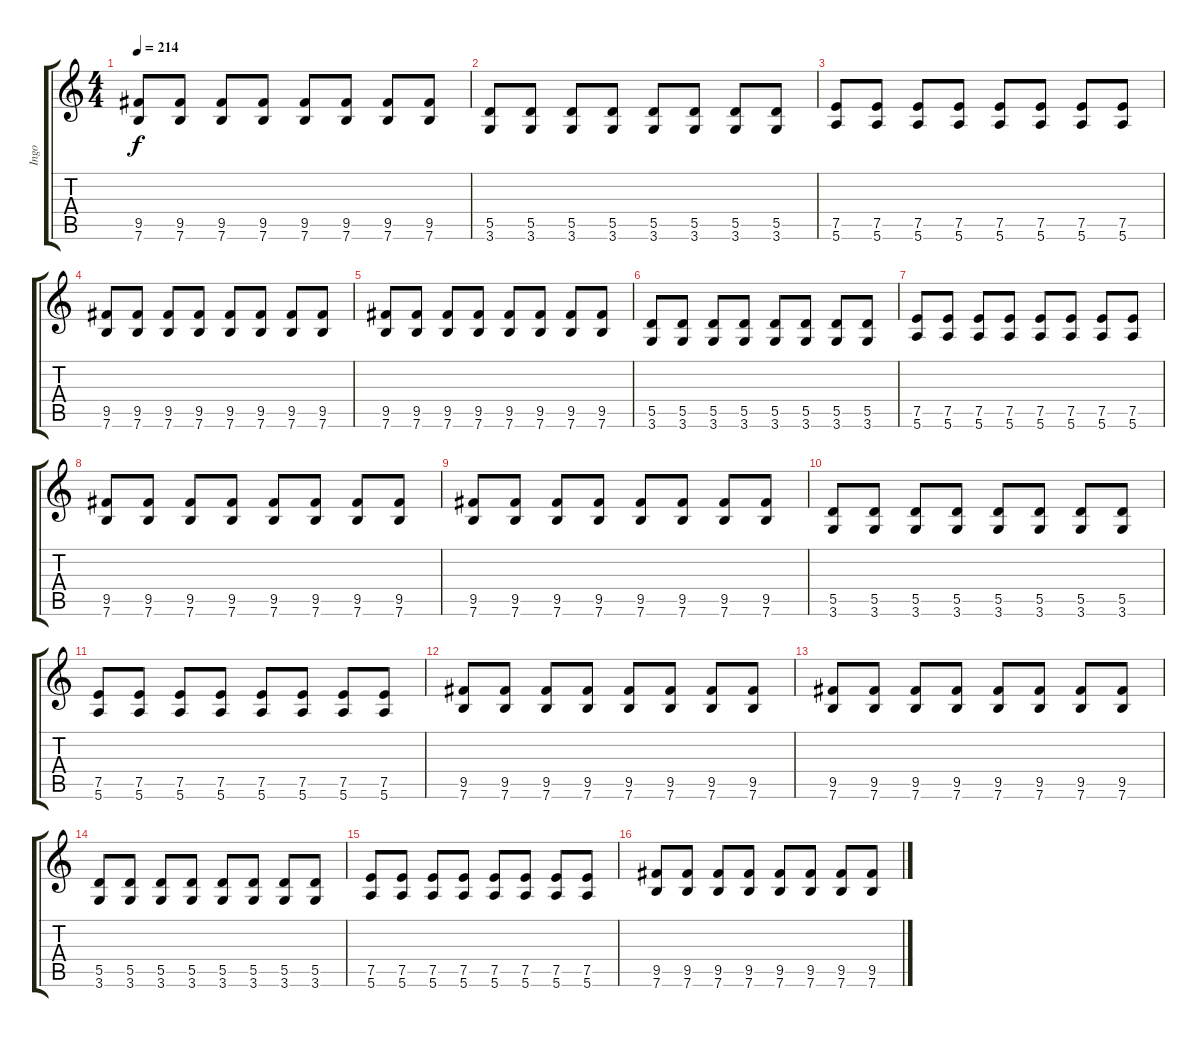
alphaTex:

\track ("Ingo" "Ingo") {instrument overdrivenguitar}
\staff {score tabs}
\tuning (E4 B3 G3 D3 A2 E2) {hide}
\ts (4 4)
\tempo 214
\clef g2
\ks c
(9.5 7.6).8{dy f} (9.5 7.6).8 (9.5 7.6).8 (9.5 7.6).8 (9.5 7.6).8 (9.5 7.6).8 (9.5 7.6).8 (9.5 7.6).8 |
(5.5 3.6).8 (5.5 3.6).8 (5.5 3.6).8 (5.5 3.6).8 (5.5 3.6).8 (5.5 3.6).8 (5.5 3.6).8 (5.5 3.6).8 |
(7.5 5.6).8 (7.5 5.6).8 (7.5 5.6).8 (7.5 5.6).8 (7.5 5.6).8 (7.5 5.6).8 (7.5 5.6).8 (7.5 5.6).8 |
(9.5 7.6).8 (9.5 7.6).8 (9.5 7.6).8 (9.5 7.6).8 (9.5 7.6).8 (9.5 7.6).8 (9.5 7.6).8 (9.5 7.6).8 |
(9.5 7.6).8 (9.5 7.6).8 (9.5 7.6).8 (9.5 7.6).8 (9.5 7.6).8 (9.5 7.6).8 (9.5 7.6).8 (9.5 7.6).8 |
(5.5 3.6).8 (5.5 3.6).8 (5.5 3.6).8 (5.5 3.6).8 (5.5 3.6).8 (5.5 3.6).8 (5.5 3.6).8 (5.5 3.6).8 |
(7.5 5.6).8 (7.5 5.6).8 (7.5 5.6).8 (7.5 5.6).8 (7.5 5.6).8 (7.5 5.6).8 (7.5 5.6).8 (7.5 5.6).8 |
(9.5 7.6).8 (9.5 7.6).8 (9.5 7.6).8 (9.5 7.6).8 (9.5 7.6).8 (9.5 7.6).8 (9.5 7.6).8 (9.5 7.6).8 |
(9.5 7.6).8 (9.5 7.6).8 (9.5 7.6).8 (9.5 7.6).8 (9.5 7.6).8 (9.5 7.6).8 (9.5 7.6).8 (9.5 7.6).8 |
(5.5 3.6).8 (5.5 3.6).8 (5.5 3.6).8 (5.5 3.6).8 (5.5 3.6).8 (5.5 3.6).8 (5.5 3.6).8 (5.5 3.6).8 |
(7.5 5.6).8 (7.5 5.6).8 (7.5 5.6).8 (7.5 5.6).8 (7.5 5.6).8 (7.5 5.6).8 (7.5 5.6).8 (7.5 5.6).8 |
(9.5 7.6).8 (9.5 7.6).8 (9.5 7.6).8 (9.5 7.6).8 (9.5 7.6).8 (9.5 7.6).8 (9.5 7.6).8 (9.5 7.6).8 |
(9.5 7.6).8 (9.5 7.6).8 (9.5 7.6).8 (9.5 7.6).8 (9.5 7.6).8 (9.5 7.6).8 (9.5 7.6).8 (9.5 7.6).8 |
(5.5 3.6).8 (5.5 3.6).8 (5.5 3.6).8 (5.5 3.6).8 (5.5 3.6).8 (5.5 3.6).8 (5.5 3.6).8 (5.5 3.6).8 |
(7.5 5.6).8 (7.5 5.6).8 (7.5 5.6).8 (7.5 5.6).8 (7.5 5.6).8 (7.5 5.6).8 (7.5 5.6).8 (7.5 5.6).8 |
(9.5 7.6).8 (9.5 7.6).8 (9.5 7.6).8 (9.5 7.6).8 (9.5 7.6).8 (9.5 7.6).8 (9.5 7.6).8 (9.5 7.6).8
